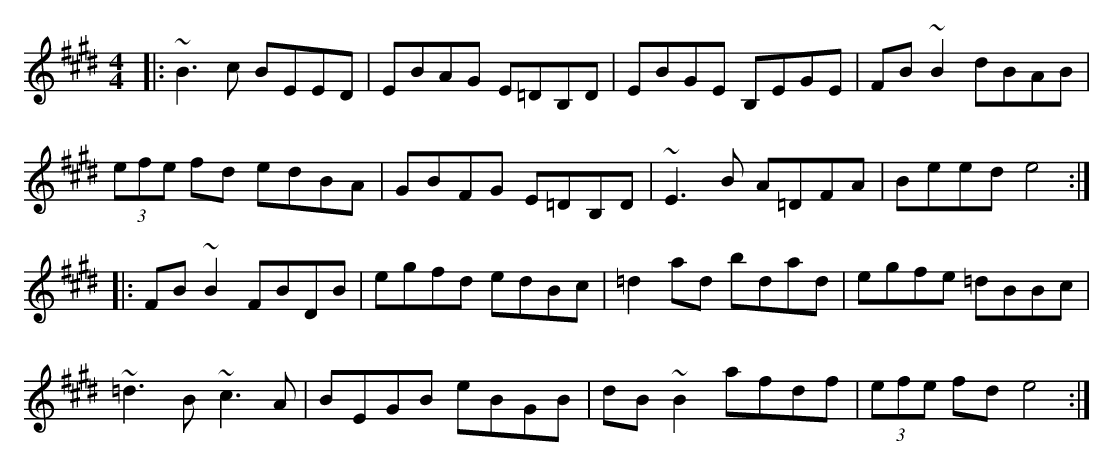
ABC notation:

X:1
M:4/4
K:E
|:~B3c BEED|EBAG E=DB,D|EBGE B,EGE|FB~B2 dBAB|
(3efe fd edBA|GBFG E=DB,D|~E3B A=DFA|Beed e4:|
|:FB~B2 FBDB|egfd edBc|=d2ad bdad|egfe =dBBc|
~=d3B ~c3A|BEGB eBGB|dB~B2 afdf|(3efe fd e4:|
